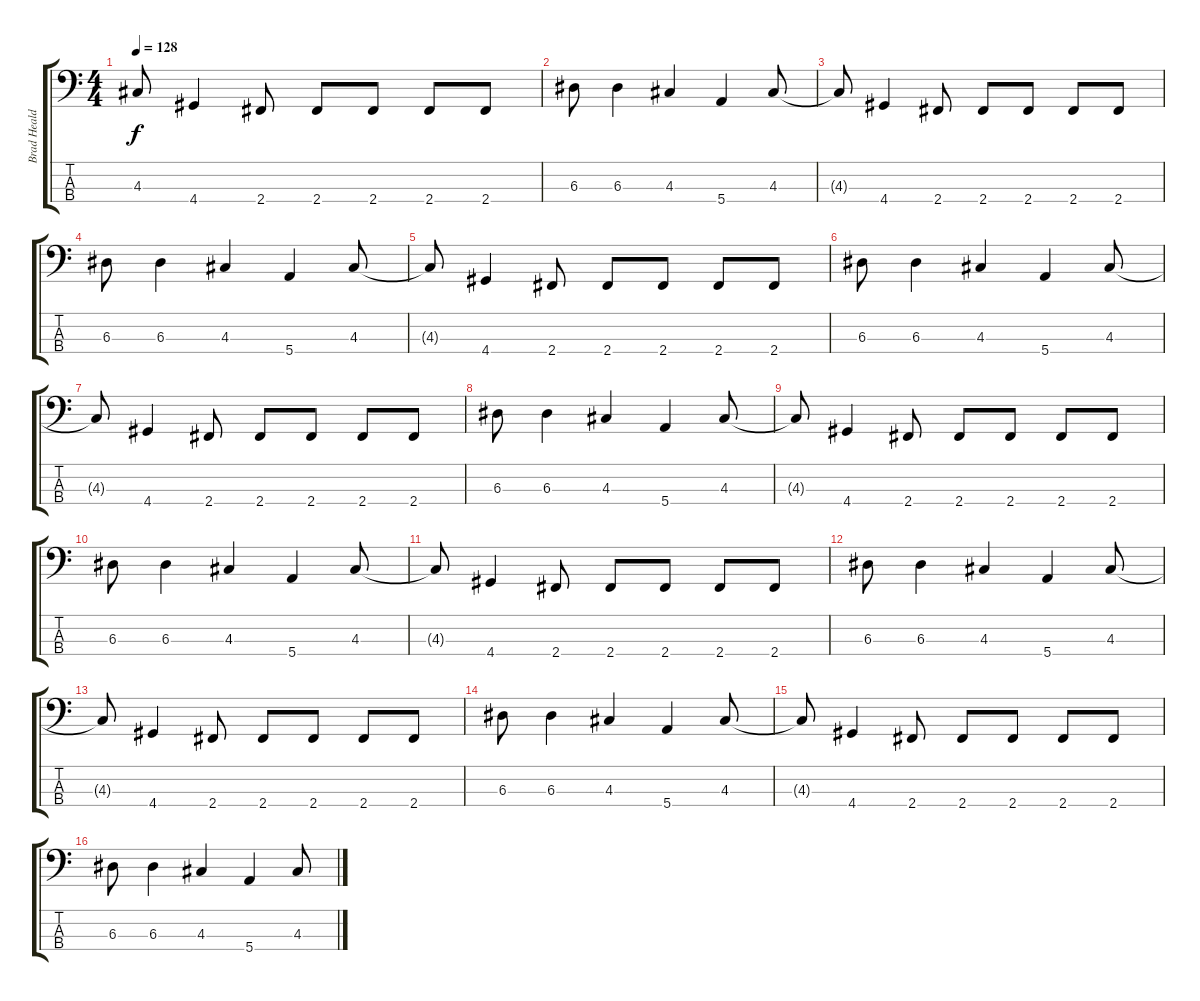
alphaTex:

\track ("Brad Heald" "Brad Heald") {instrument electricbasspick}
\staff {score tabs}
\tuning (G2 D2 A1 E1) {hide}
\ts (4 4)
\tempo 128
\clef f4
\ks c
4.3{t}.8{dy f} 4.4.4 2.4.8 2.4.8 2.4.8 2.4.8 2.4.8 |
6.3.8 6.3.4 4.3.4 5.4.4 4.3.8 |
4.3{t}.8 4.4.4 2.4.8 2.4.8 2.4.8 2.4.8 2.4.8 |
6.3.8 6.3.4 4.3.4 5.4.4 4.3.8 |
4.3{t}.8 4.4.4 2.4.8 2.4.8 2.4.8 2.4.8 2.4.8 |
6.3.8 6.3.4 4.3.4 5.4.4 4.3.8 |
4.3{t}.8 4.4.4 2.4.8 2.4.8 2.4.8 2.4.8 2.4.8 |
6.3.8 6.3.4 4.3.4 5.4.4 4.3.8 |
4.3{t}.8 4.4.4 2.4.8 2.4.8 2.4.8 2.4.8 2.4.8 |
6.3.8 6.3.4 4.3.4 5.4.4 4.3.8 |
4.3{t}.8 4.4.4 2.4.8 2.4.8 2.4.8 2.4.8 2.4.8 |
6.3.8 6.3.4 4.3.4 5.4.4 4.3.8 |
4.3{t}.8 4.4.4 2.4.8 2.4.8 2.4.8 2.4.8 2.4.8 |
6.3.8 6.3.4 4.3.4 5.4.4 4.3.8 |
4.3{t}.8 4.4.4 2.4.8 2.4.8 2.4.8 2.4.8 2.4.8 |
6.3.8 6.3.4 4.3.4 5.4.4 4.3.8
